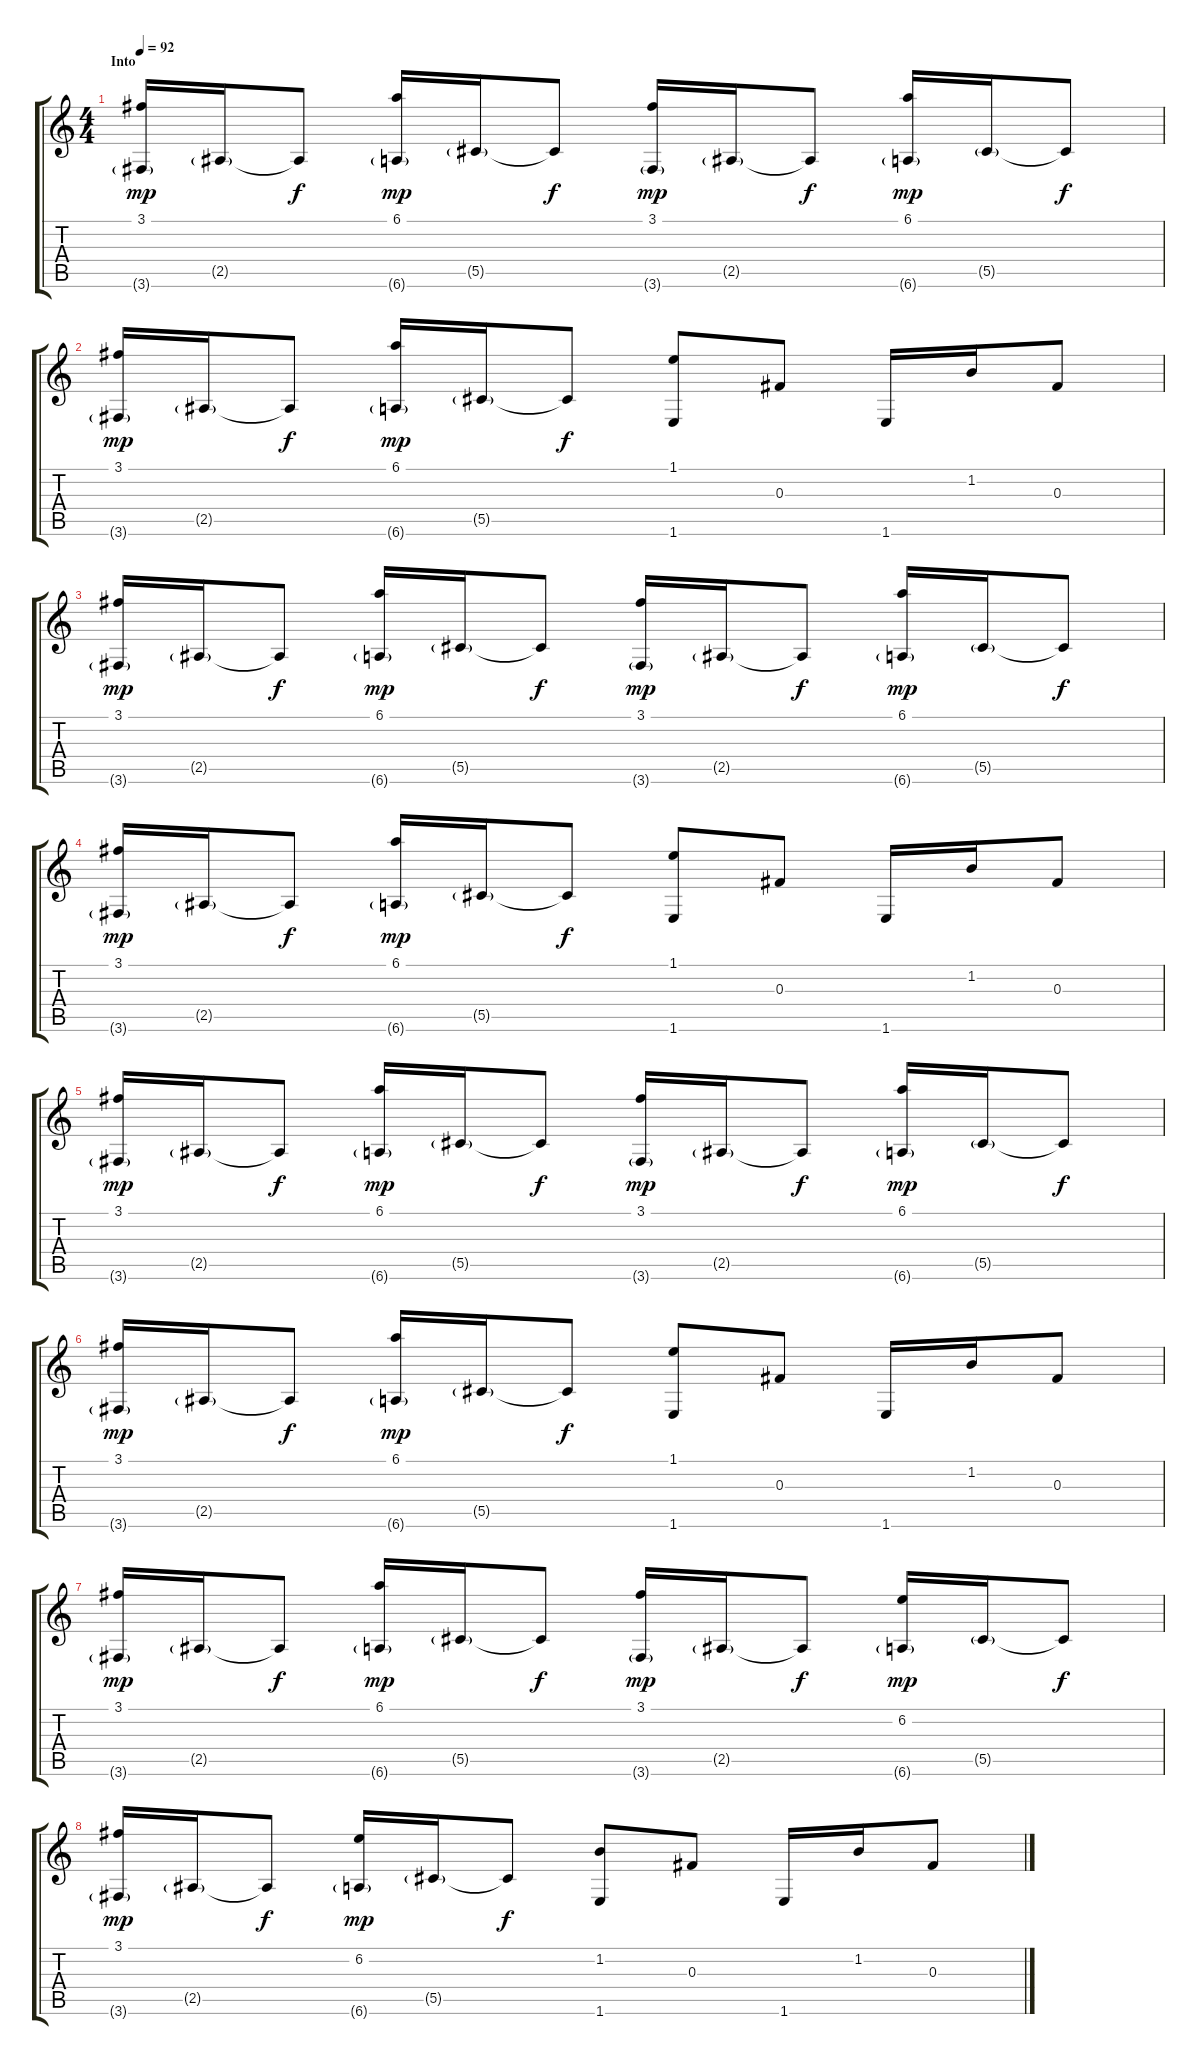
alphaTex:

\track ("                             - Guitar II" "          ") {instrument acousticguitarsteel}
\staff {score tabs}
\tuning (Eb4 Bb3 Gb3 Db3 Ab2 Eb2) {hide}
\ts (4 4)
\section ("" "Into")
\tempo 92
\clef g2
\ks c
(3.1 3.6{g}).16{dy mp instrument acousticguitarsteel} 2.5{g}.16 2.5{t}.8{dy f} (6.1 6.6{g}).16{dy mp} 5.5{g}.16 5.5{t}.8{dy f} (3.1 3.6{g}).16{dy mp} 2.5{g}.16 2.5{t}.8{dy f} (6.1 6.6{g}).16{dy mp} 5.5{g}.16 5.5{t}.8{dy f} |
(3.1 3.6{g}).16{dy mp} 2.5{g}.16 2.5{t}.8{dy f} (6.1 6.6{g}).16{dy mp} 5.5{g}.16 5.5{t}.8{dy f} (1.1 1.6).8 0.3.8 1.6.16 1.2.16 0.3.8 |
(3.1 3.6{g}).16{dy mp} 2.5{g}.16 2.5{t}.8{dy f} (6.1 6.6{g}).16{dy mp} 5.5{g}.16 5.5{t}.8{dy f} (3.1 3.6{g}).16{dy mp} 2.5{g}.16 2.5{t}.8{dy f} (6.1 6.6{g}).16{dy mp} 5.5{g}.16 5.5{t}.8{dy f} |
(3.1 3.6{g}).16{dy mp} 2.5{g}.16 2.5{t}.8{dy f} (6.1 6.6{g}).16{dy mp} 5.5{g}.16 5.5{t}.8{dy f} (1.1 1.6).8 0.3.8 1.6.16 1.2.16 0.3.8 |
(3.1 3.6{g}).16{dy mp} 2.5{g}.16 2.5{t}.8{dy f} (6.1 6.6{g}).16{dy mp} 5.5{g}.16 5.5{t}.8{dy f} (3.1 3.6{g}).16{dy mp} 2.5{g}.16 2.5{t}.8{dy f} (6.1 6.6{g}).16{dy mp} 5.5{g}.16 5.5{t}.8{dy f} |
(3.1 3.6{g}).16{dy mp} 2.5{g}.16 2.5{t}.8{dy f} (6.1 6.6{g}).16{dy mp} 5.5{g}.16 5.5{t}.8{dy f} (1.1 1.6).8 0.3.8 1.6.16 1.2.16 0.3.8 |
(3.1 3.6{g}).16{dy mp} 2.5{g}.16 2.5{t}.8{dy f} (6.1 6.6{g}).16{dy mp} 5.5{g}.16 5.5{t}.8{dy f} (3.1 3.6{g}).16{dy mp} 2.5{g}.16 2.5{t}.8{dy f} (6.2 6.6{g}).16{dy mp} 5.5{g}.16 5.5{t}.8{dy f} |
(3.1 3.6{g}).16{dy mp} 2.5{g}.16 2.5{t}.8{dy f} (6.2 6.6{g}).16{dy mp} 5.5{g}.16 5.5{t}.8{dy f} (1.2 1.6).8 0.3.8 1.6.16 1.2.16 0.3.8
